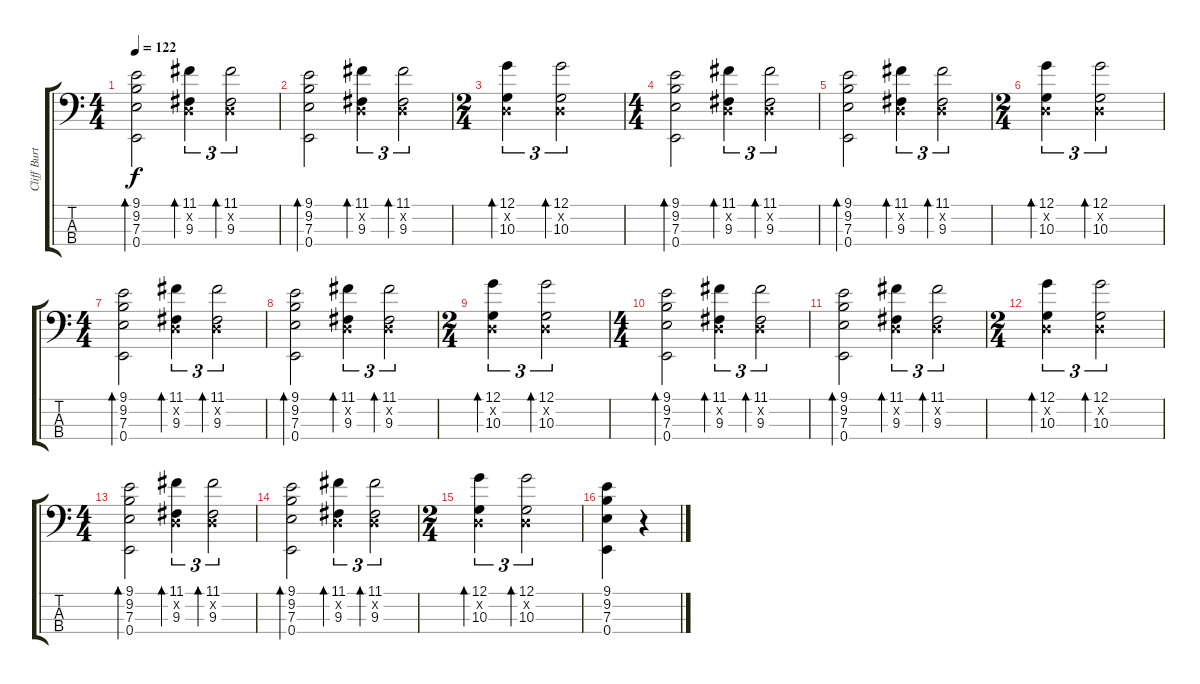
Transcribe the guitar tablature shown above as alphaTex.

\track ("Cliff Burton" "Cliff Burt") {instrument overdrivenguitar}
\staff {score tabs}
\tuning (G2 D2 A1 E1) {hide}
\ts (4 4)
\tempo 122
\clef f4
\ks c
(9.1 9.2 7.3 0.4).2{bd 60 dy f} (11.1 0.2{x} 9.3).4{tu (3 2) bd 60} (11.1 0.2{x} 9.3).2{tu (3 2) bd 60} |
(9.1 9.2 7.3 0.4).2{bd 60} (11.1 0.2{x} 9.3).4{tu (3 2) bd 60} (11.1 0.2{x} 9.3).2{tu (3 2) bd 60} |
\ts (2 4)
(12.1 0.2{x} 10.3).4{tu (3 2) bd 60} (12.1 0.2{x} 10.3).2{tu (3 2) bd 60} |
\ts (4 4)
(9.1 9.2 7.3 0.4).2{bd 60} (11.1 0.2{x} 9.3).4{tu (3 2) bd 60} (11.1 0.2{x} 9.3).2{tu (3 2) bd 60} |
(9.1 9.2 7.3 0.4).2{bd 60} (11.1 0.2{x} 9.3).4{tu (3 2) bd 60} (11.1 0.2{x} 9.3).2{tu (3 2) bd 60} |
\ts (2 4)
(12.1 0.2{x} 10.3).4{tu (3 2) bd 60} (12.1 0.2{x} 10.3).2{tu (3 2) bd 60} |
\ts (4 4)
(9.1 9.2 7.3 0.4).2{bd 60} (11.1 0.2{x} 9.3).4{tu (3 2) bd 60} (11.1 0.2{x} 9.3).2{tu (3 2) bd 60} |
(9.1 9.2 7.3 0.4).2{bd 60} (11.1 0.2{x} 9.3).4{tu (3 2) bd 60} (11.1 0.2{x} 9.3).2{tu (3 2) bd 60} |
\ts (2 4)
(12.1 0.2{x} 10.3).4{tu (3 2) bd 60} (12.1 0.2{x} 10.3).2{tu (3 2) bd 60} |
\ts (4 4)
(9.1 9.2 7.3 0.4).2{bd 60} (11.1 0.2{x} 9.3).4{tu (3 2) bd 60} (11.1 0.2{x} 9.3).2{tu (3 2) bd 60} |
(9.1 9.2 7.3 0.4).2{bd 60} (11.1 0.2{x} 9.3).4{tu (3 2) bd 60} (11.1 0.2{x} 9.3).2{tu (3 2) bd 60} |
\ts (2 4)
(12.1 0.2{x} 10.3).4{tu (3 2) bd 60} (12.1 0.2{x} 10.3).2{tu (3 2) bd 60} |
\ts (4 4)
(9.1 9.2 7.3 0.4).2{bd 60} (11.1 0.2{x} 9.3).4{tu (3 2) bd 60} (11.1 0.2{x} 9.3).2{tu (3 2) bd 60} |
(9.1 9.2 7.3 0.4).2{bd 60} (11.1 0.2{x} 9.3).4{tu (3 2) bd 60} (11.1 0.2{x} 9.3).2{tu (3 2) bd 60} |
\ts (2 4)
(12.1 0.2{x} 10.3).4{tu (3 2) bd 60} (12.1 0.2{x} 10.3).2{tu (3 2) bd 60} |
(9.1 9.2 7.3 0.4).4 r.4
